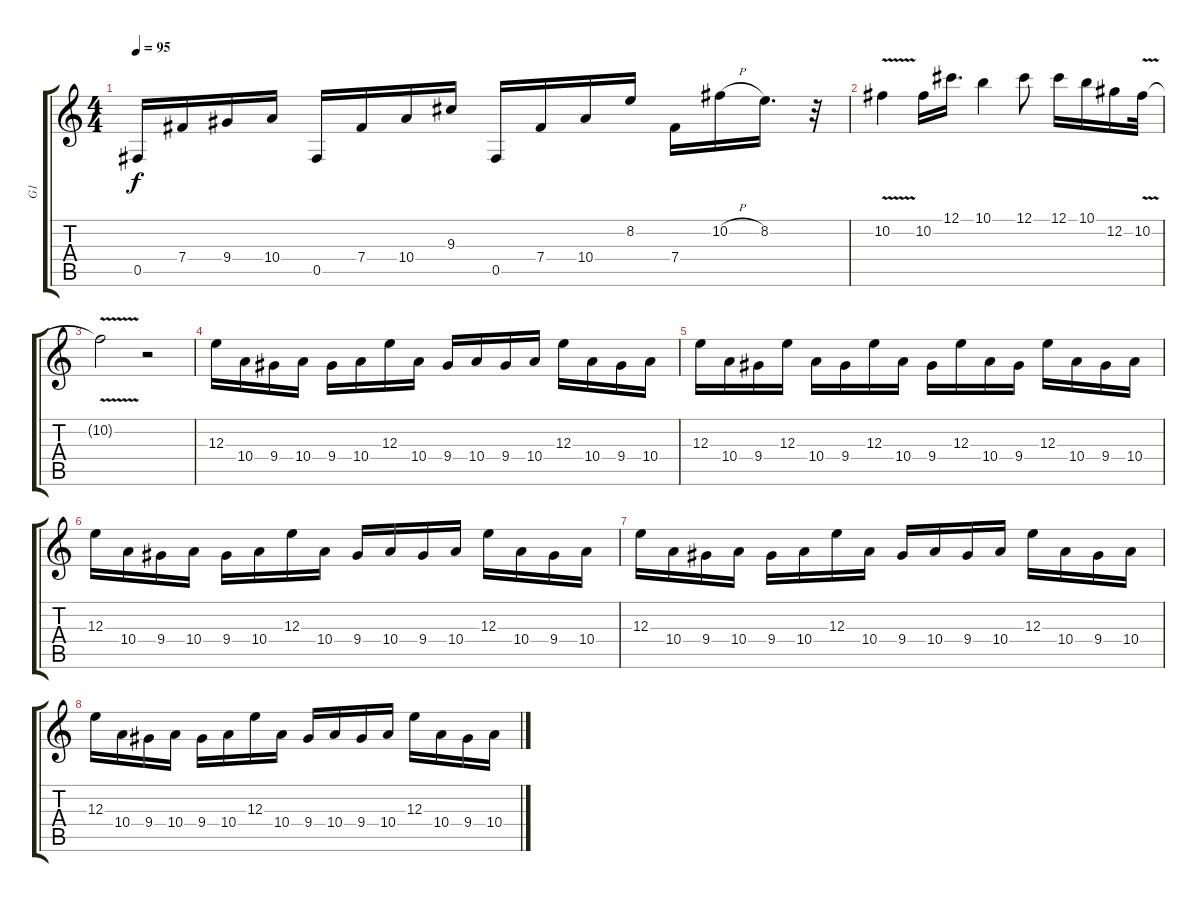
\track ("G1" "G1") {instrument distortionguitar}
\staff {score tabs}
\tuning (Db4 Ab3 E3 B2 Gb2 Db2) {hide}
\ts (4 4)
\tempo 95
\clef g2
\ks c
0.5.16{dy f} 7.4.16 9.4.16 10.4.16 0.5.16 7.4.16 10.4.16 9.3.16 0.5.16 7.4.16 10.4.16 8.2.16 7.4.16 10.2{h}.16 8.2.16{d} r.32 |
10.2{v}.4 10.2.16 12.1.16{d} 10.1.4 12.1.8 12.1.16 10.1.16 12.2.16 10.2{v}.32 |
10.2{t}.2 r.2 |
12.3.16 10.4.16 9.4.16 10.4.16 9.4.16 10.4.16 12.3.16 10.4.16 9.4.16 10.4.16 9.4.16 10.4.16 12.3.16 10.4.16 9.4.16 10.4.16 |
12.3.16 10.4.16 9.4.16 12.3.16 10.4.16 9.4.16 12.3.16 10.4.16 9.4.16 12.3.16 10.4.16 9.4.16 12.3.16 10.4.16 9.4.16 10.4.16 |
12.3.16 10.4.16 9.4.16 10.4.16 9.4.16 10.4.16 12.3.16 10.4.16 9.4.16 10.4.16 9.4.16 10.4.16 12.3.16 10.4.16 9.4.16 10.4.16 |
12.3.16 10.4.16 9.4.16 10.4.16 9.4.16 10.4.16 12.3.16 10.4.16 9.4.16 10.4.16 9.4.16 10.4.16 12.3.16 10.4.16 9.4.16 10.4.16 |
12.3.16 10.4.16 9.4.16 10.4.16 9.4.16 10.4.16 12.3.16 10.4.16 9.4.16 10.4.16 9.4.16 10.4.16 12.3.16 10.4.16 9.4.16 10.4.16
